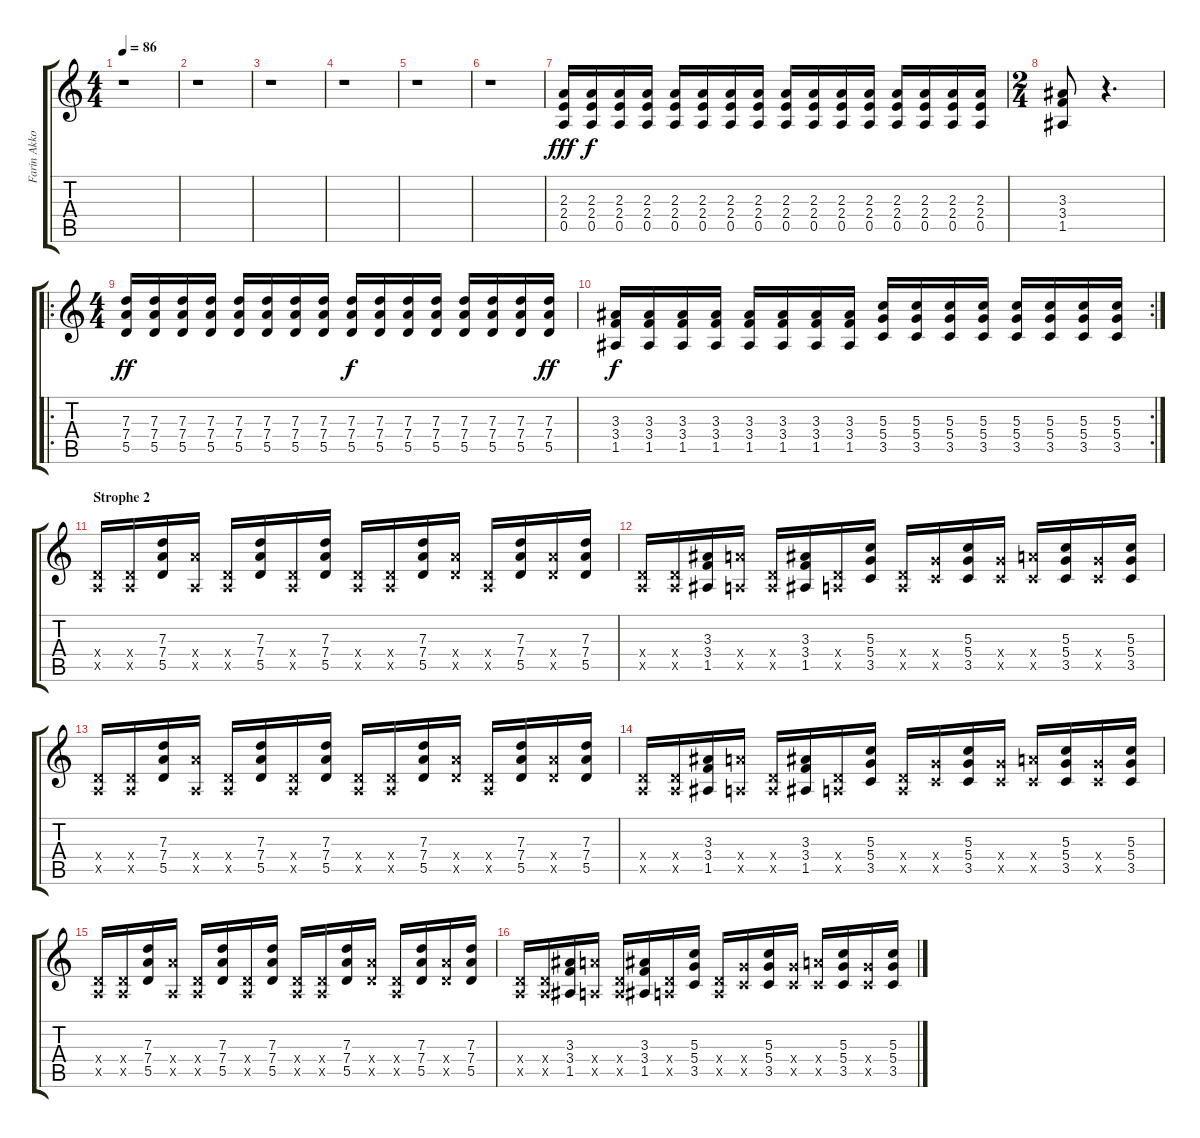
\track ("Farin Akkord" "Farin Akko") {instrument distortionguitar}
\staff {score tabs}
\tuning (E4 B3 G3 D3 A2 E2) {hide}
\ts (4 4)
\tempo 86
\clef g2
\ks c
r.1{dy f} |
r.1 |
r.1 |
r.1 |
r.1 |
r.1 |
(2.3 2.4 0.5).16{dy fff} (2.3 2.4 0.5).16{dy f} (2.3 2.4 0.5).16 (2.3 2.4 0.5).16 (2.3 2.4 0.5).16 (2.3 2.4 0.5).16 (2.3 2.4 0.5).16 (2.3 2.4 0.5).16 (2.3 2.4 0.5).16 (2.3 2.4 0.5).16 (2.3 2.4 0.5).16 (2.3 2.4 0.5).16 (2.3 2.4 0.5).16 (2.3 2.4 0.5).16 (2.3 2.4 0.5).16 (2.3 2.4 0.5).16 |
\ts (2 4)
(3.3 3.4 1.5).8 r.4{d} |
\ro
\ts (4 4)
(7.3 7.4 5.5).16{dy ff} (7.3 7.4 5.5).16 (7.3 7.4 5.5).16 (7.3 7.4 5.5).16 (7.3 7.4 5.5).16 (7.3 7.4 5.5).16 (7.3 7.4 5.5).16 (7.3 7.4 5.5).16 (7.3 7.4 5.5).16{dy f} (7.3 7.4 5.5).16 (7.3 7.4 5.5).16 (7.3 7.4 5.5).16 (7.3 7.4 5.5).16 (7.3 7.4 5.5).16 (7.3 7.4 5.5).16 (7.3 7.4 5.5).16{dy ff} |
\rc 2
(3.3 3.4 1.5).16{dy f} (3.3 3.4 1.5).16 (3.3 3.4 1.5).16 (3.3 3.4 1.5).16 (3.3 3.4 1.5).16 (3.3 3.4 1.5).16 (3.3 3.4 1.5).16 (3.3 3.4 1.5).16 (5.3 5.4 3.5).16 (5.3 5.4 3.5).16 (5.3 5.4 3.5).16 (5.3 5.4 3.5).16 (5.3 5.4 3.5).16 (5.3 5.4 3.5).16 (5.3 5.4 3.5).16 (5.3 5.4 3.5).16 |
\section ("" "Strophe 2")
(0.4{x} 0.5{x}).16 (0.4{x} 0.5{x}).16 (7.3 7.4 5.5).16 (7.4{x} 0.5{x}).16 (0.4{x} 0.5{x}).16 (7.3 7.4 5.5).16 (0.4{x} 0.5{x}).16 (7.3 7.4 5.5).16 (0.4{x} 0.5{x}).16 (0.4{x} 0.5{x}).16 (7.3 7.4 5.5).16 (7.4{x} 5.5{x}).16 (0.4{x} 0.5{x}).16 (7.3 7.4 5.5).16 (7.4{x} 5.5{x}).16 (7.3 7.4 5.5).16 |
(0.4{x} 0.5{x}).16 (0.4{x} 0.5{x}).16 (3.3 3.4 1.5).16 (7.4{x} 0.5{x}).16 (0.4{x} 0.5{x}).16 (3.3 3.4 1.5).16 (0.4{x} 0.5{x}).16 (5.3 5.4 3.5).16 (0.4{x} 0.5{x}).16 (5.4{x} 3.5{x}).16 (5.3 5.4 3.5).16 (5.4{x} 3.5{x}).16 (7.4{x} 3.5{x}).16 (5.3 5.4 3.5).16 (5.4{x} 3.5{x}).16 (5.3 5.4 3.5).16 |
(0.4{x} 0.5{x}).16 (0.4{x} 0.5{x}).16 (7.3 7.4 5.5).16 (7.4{x} 0.5{x}).16 (0.4{x} 0.5{x}).16 (7.3 7.4 5.5).16 (0.4{x} 0.5{x}).16 (7.3 7.4 5.5).16 (0.4{x} 0.5{x}).16 (0.4{x} 0.5{x}).16 (7.3 7.4 5.5).16 (7.4{x} 5.5{x}).16 (0.4{x} 0.5{x}).16 (7.3 7.4 5.5).16 (7.4{x} 5.5{x}).16 (7.3 7.4 5.5).16 |
(0.4{x} 0.5{x}).16 (0.4{x} 0.5{x}).16 (3.3 3.4 1.5).16 (7.4{x} 0.5{x}).16 (0.4{x} 0.5{x}).16 (3.3 3.4 1.5).16 (0.4{x} 0.5{x}).16 (5.3 5.4 3.5).16 (0.4{x} 0.5{x}).16 (5.4{x} 3.5{x}).16 (5.3 5.4 3.5).16 (5.4{x} 3.5{x}).16 (7.4{x} 3.5{x}).16 (5.3 5.4 3.5).16 (5.4{x} 3.5{x}).16 (5.3 5.4 3.5).16 |
(0.4{x} 0.5{x}).16 (0.4{x} 0.5{x}).16 (7.3 7.4 5.5).16 (7.4{x} 0.5{x}).16 (0.4{x} 0.5{x}).16 (7.3 7.4 5.5).16 (0.4{x} 0.5{x}).16 (7.3 7.4 5.5).16 (0.4{x} 0.5{x}).16 (0.4{x} 0.5{x}).16 (7.3 7.4 5.5).16 (7.4{x} 5.5{x}).16 (0.4{x} 0.5{x}).16 (7.3 7.4 5.5).16 (7.4{x} 5.5{x}).16 (7.3 7.4 5.5).16 |
(0.4{x} 0.5{x}).16 (0.4{x} 0.5{x}).16 (3.3 3.4 1.5).16 (7.4{x} 0.5{x}).16 (0.4{x} 0.5{x}).16 (3.3 3.4 1.5).16 (0.4{x} 0.5{x}).16 (5.3 5.4 3.5).16 (0.4{x} 0.5{x}).16 (5.4{x} 3.5{x}).16 (5.3 5.4 3.5).16 (5.4{x} 3.5{x}).16 (7.4{x} 3.5{x}).16 (5.3 5.4 3.5).16 (5.4{x} 3.5{x}).16 (5.3 5.4 3.5).16
